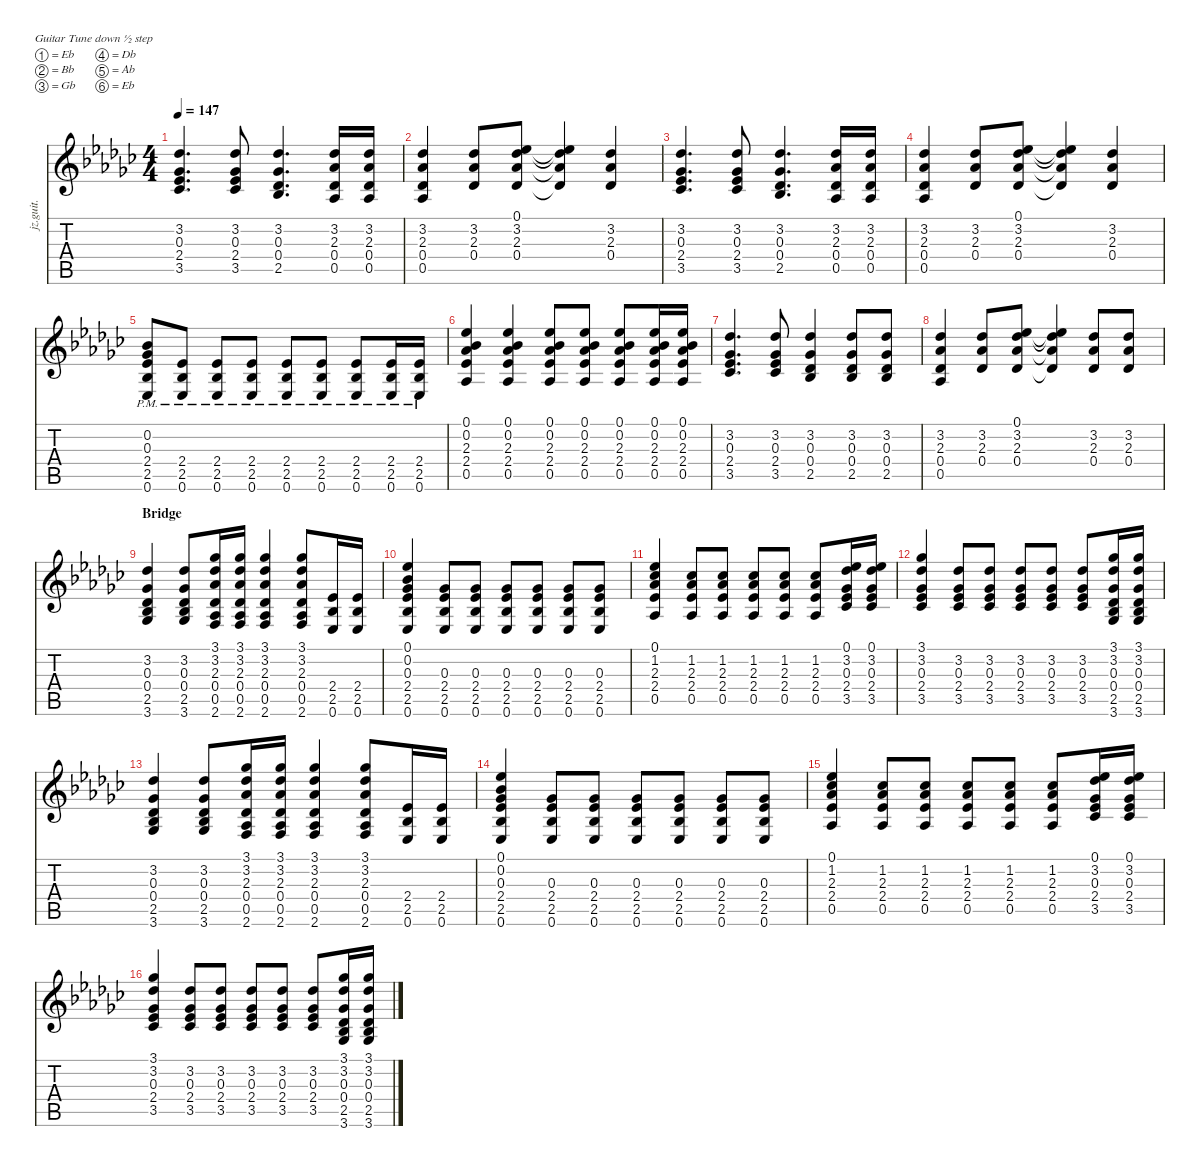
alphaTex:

\defaultSystemsLayout 4
\hideDynamics
\bracketExtendMode nobrackets
\otherSystemsTrackNameOrientation horizontal
\track ("Guitar (Billy)" "jz.guit.") {instrument electricguitarjazz}
\staff {score tabs}
\tuning (Eb4 Bb3 Gb3 Db3 Ab2 Eb2)
\ts (4 4)
\tempo 147
\clef g2
\ks ebminor
(3.2{acc b} 0.3{acc b} 2.4{acc b} 3.5{acc b}).4{d dy f beam Up} (3.2{acc b} 0.3{acc b} 2.4{acc b} 3.5{acc b}).8{beam Up} (3.2{acc b} 0.3{acc b} 0.4{acc b} 2.5{acc b}).4{d beam Up} (3.2{acc b} 2.3{acc b} 0.4{acc b} 0.5{acc b}).16{beam Up} (3.2{acc b} 2.3{acc b} 0.4{acc b} 0.5{acc b}).16{beam Up} |
(3.2{acc b} 2.3{acc b} 0.4{acc b} 0.5{acc b}).4{beam Up} (3.2{acc b} 2.3{acc b} 0.4{acc b}).8{beam Up} (0.1{acc b} 3.2{acc b} 2.3{acc b} 0.4{acc b}).8{beam Up} (0.1{t acc b} 3.2{t acc b} 2.3{t acc b} 0.4{t acc b}).4{beam Up} (3.2{acc b} 2.3{acc b} 0.4{acc b}).4{beam Up} |
(3.2{acc b} 0.3{acc b} 2.4{acc b} 3.5{acc b}).4{d beam Up} (3.2{acc b} 0.3{acc b} 2.4{acc b} 3.5{acc b}).8{beam Up} (3.2{acc b} 0.3{acc b} 0.4{acc b} 2.5{acc b}).4{d beam Up} (3.2{acc b} 2.3{acc b} 0.4{acc b} 0.5{acc b}).16{beam Up} (3.2{acc b} 2.3{acc b} 0.4{acc b} 0.5{acc b}).16{beam Up} |
(3.2{acc b} 2.3{acc b} 0.4{acc b} 0.5{acc b}).4{beam Up} (3.2{acc b} 2.3{acc b} 0.4{acc b}).8{beam Up} (0.1{acc b} 3.2{acc b} 2.3{acc b} 0.4{acc b}).8{beam Up} (0.1{t acc b} 3.2{t acc b} 2.3{t acc b} 0.4{t acc b}).4{beam Up} (3.2{acc b} 2.3{acc b} 0.4{acc b}).4{beam Up} |
(0.2{acc b} 0.3{acc b} 2.4{acc b} 2.5{pm acc b} 0.6{acc b}).8{beam Up} (2.4{acc b} 2.5{pm acc b} 0.6{acc b}).8{beam Up} (2.4{acc b} 2.5{pm acc b} 0.6{acc b}).8{beam Up} (2.4{acc b} 2.5{pm acc b} 0.6{acc b}).8{beam Up} (2.4{acc b} 2.5{pm acc b} 0.6{acc b}).8{beam Up} (2.4{acc b} 2.5{pm acc b} 0.6{acc b}).8{beam Up} (2.4{acc b} 2.5{pm acc b} 0.6{acc b}).8{beam Up} (2.4{acc b} 2.5{pm acc b} 0.6{acc b}).16{beam Up} (2.4{acc b} 2.5{pm acc b} 0.6{acc b}).16{beam Up} |
(0.1{acc b} 0.2{acc b} 2.3{acc b} 2.4{acc b} 0.5{acc b}).4{beam Up} (0.1{acc b} 0.2{acc b} 2.3{acc b} 2.4{acc b} 0.5{acc b}).4{beam Up} (0.1{acc b} 0.2{acc b} 2.3{acc b} 2.4{acc b} 0.5{acc b}).8{beam Up} (0.1{acc b} 0.2{acc b} 2.3{acc b} 2.4{acc b} 0.5{acc b}).8{beam Up} (0.1{acc b} 0.2{acc b} 2.3{acc b} 2.4{acc b} 0.5{acc b}).8{beam Up} (0.1{acc b} 0.2{acc b} 2.3{acc b} 2.4{acc b} 0.5{acc b}).16{beam Up} (0.1{acc b} 0.2{acc b} 2.3{acc b} 2.4{acc b} 0.5{acc b}).16{beam Up} |
(3.2{acc b} 0.3{acc b} 2.4{acc b} 3.5{acc b}).4{d beam Up} (3.2{acc b} 0.3{acc b} 2.4{acc b} 3.5{acc b}).8{beam Up} (3.2{acc b} 0.3{acc b} 0.4{acc b} 2.5{acc b}).4{beam Up} (3.2{acc b} 0.3{acc b} 0.4{acc b} 2.5{acc b}).8{beam Up} (3.2{acc b} 0.3{acc b} 0.4{acc b} 2.5{acc b}).8{beam Up} |
(3.2{acc b} 2.3{acc b} 0.4{acc b} 0.5{acc b}).4{beam Up} (3.2{acc b} 2.3{acc b} 0.4{acc b}).8{beam Up} (0.1{acc b} 3.2{acc b} 2.3{acc b} 0.4{acc b}).8{beam Up} (0.1{t acc b} 3.2{t acc b} 2.3{t acc b} 0.4{t acc b}).4{beam Up} (3.2{acc b} 2.3{acc b} 0.4{acc b}).8{beam Up} (3.2{acc b} 2.3{acc b} 0.4{acc b}).8{beam Up} |
\section ("" "Bridge")
(3.2{acc b} 0.3{acc b} 0.4{acc b} 2.5{acc b} 3.6{acc b}).4{beam Up} (3.2{acc b} 0.3{acc b} 0.4{acc b} 2.5{acc b} 3.6{acc b}).8{beam Up} (3.1{acc b} 3.2{acc b} 2.3{acc b} 0.4{acc b} 0.5{acc b} 2.6{acc forcenatural}).16{beam Up} (3.1{acc b} 3.2{acc b} 2.3{acc b} 0.4{acc b} 0.5{acc b} 2.6{acc forcenatural}).16{beam Up} (3.1{acc b} 3.2{acc b} 2.3{acc b} 0.4{acc b} 0.5{acc b} 2.6{acc forcenatural}).4{beam Up} (3.1{acc b} 3.2{acc b} 2.3{acc b} 0.4{acc b} 0.5{acc b} 2.6{acc forcenatural}).8{beam Up} (2.4{acc b} 2.5{acc b} 0.6{acc b}).16{beam Up} (2.4{acc b} 2.5{acc b} 0.6{acc b}).16{beam Up} |
(0.1{acc b} 0.2{acc b} 0.3{acc b} 2.4{acc b} 2.5{acc b} 0.6{acc b}).4{beam Up} (0.3{acc b} 2.4{acc b} 2.5{acc b} 0.6{acc b}).8{beam Up} (0.3{acc b} 2.4{acc b} 2.5{acc b} 0.6{acc b}).8{beam Up} (0.3{acc b} 2.4{acc b} 2.5{acc b} 0.6{acc b}).8{beam Up} (0.3{acc b} 2.4{acc b} 2.5{acc b} 0.6{acc b}).8{beam Up} (0.3{acc b} 2.4{acc b} 2.5{acc b} 0.6{acc b}).8{beam Up} (0.3{acc b} 2.4{acc b} 2.5{acc b} 0.6{acc b}).8{beam Up} |
(0.1{acc b} 1.2{acc b} 2.3{acc b} 2.4{acc b} 0.5{acc b}).4{beam Up} (1.2{acc b} 2.3{acc b} 2.4{acc b} 0.5{acc b}).8{beam Up} (1.2{acc b} 2.3{acc b} 2.4{acc b} 0.5{acc b}).8{beam Up} (1.2{acc b} 2.3{acc b} 2.4{acc b} 0.5{acc b}).8{beam Up} (1.2{acc b} 2.3{acc b} 2.4{acc b} 0.5{acc b}).8{beam Up} (1.2{acc b} 2.3{acc b} 2.4{acc b} 0.5{acc b}).8{beam Up} (0.1{acc b} 3.2{acc b} 0.3{acc b} 2.4{acc b} 3.5{acc b}).16{beam Up} (0.1{acc b} 3.2{acc b} 0.3{acc b} 2.4{acc b} 3.5{acc b}).16{beam Up} |
(3.1{acc b} 3.2{acc b} 0.3{acc b} 2.4{acc b} 3.5{acc b}).4{beam Up} (3.2{acc b} 0.3{acc b} 2.4{acc b} 3.5{acc b}).8{beam Up} (3.2{acc b} 0.3{acc b} 2.4{acc b} 3.5{acc b}).8{beam Up} (3.2{acc b} 0.3{acc b} 2.4{acc b} 3.5{acc b}).8{beam Up} (3.2{acc b} 0.3{acc b} 2.4{acc b} 3.5{acc b}).8{beam Up} (3.2{acc b} 0.3{acc b} 2.4{acc b} 3.5{acc b}).8{beam Up} (3.1{acc b} 3.2{acc b} 0.3{acc b} 0.4{acc b} 2.5{acc b} 3.6{acc b}).16{beam Up} (3.1{acc b} 3.2{acc b} 0.3{acc b} 0.4{acc b} 2.5{acc b} 3.6{acc b}).16{beam Up} |
(3.2{acc b} 0.3{acc b} 0.4{acc b} 2.5{acc b} 3.6{acc b}).4{beam Up} (3.2{acc b} 0.3{acc b} 0.4{acc b} 2.5{acc b} 3.6{acc b}).8{beam Up} (3.1{acc b} 3.2{acc b} 2.3{acc b} 0.4{acc b} 0.5{acc b} 2.6{acc forcenatural}).16{beam Up} (3.1{acc b} 3.2{acc b} 2.3{acc b} 0.4{acc b} 0.5{acc b} 2.6{acc forcenatural}).16{beam Up} (3.1{acc b} 3.2{acc b} 2.3{acc b} 0.4{acc b} 0.5{acc b} 2.6{acc forcenatural}).4{beam Up} (3.1{acc b} 3.2{acc b} 2.3{acc b} 0.4{acc b} 0.5{acc b} 2.6{acc forcenatural}).8{beam Up} (2.4{acc b} 2.5{acc b} 0.6{acc b}).16{beam Up} (2.4{acc b} 2.5{acc b} 0.6{acc b}).16{beam Up} |
(0.1{acc b} 0.2{acc b} 0.3{acc b} 2.4{acc b} 2.5{acc b} 0.6{acc b}).4{beam Up} (0.3{acc b} 2.4{acc b} 2.5{acc b} 0.6{acc b}).8{beam Up} (0.3{acc b} 2.4{acc b} 2.5{acc b} 0.6{acc b}).8{beam Up} (0.3{acc b} 2.4{acc b} 2.5{acc b} 0.6{acc b}).8{beam Up} (0.3{acc b} 2.4{acc b} 2.5{acc b} 0.6{acc b}).8{beam Up} (0.3{acc b} 2.4{acc b} 2.5{acc b} 0.6{acc b}).8{beam Up} (0.3{acc b} 2.4{acc b} 2.5{acc b} 0.6{acc b}).8{beam Up} |
(0.1{acc b} 1.2{acc b} 2.3{acc b} 2.4{acc b} 0.5{acc b}).4{beam Up} (1.2{acc b} 2.3{acc b} 2.4{acc b} 0.5{acc b}).8{beam Up} (1.2{acc b} 2.3{acc b} 2.4{acc b} 0.5{acc b}).8{beam Up} (1.2{acc b} 2.3{acc b} 2.4{acc b} 0.5{acc b}).8{beam Up} (1.2{acc b} 2.3{acc b} 2.4{acc b} 0.5{acc b}).8{beam Up} (1.2{acc b} 2.3{acc b} 2.4{acc b} 0.5{acc b}).8{beam Up} (0.1{acc b} 3.2{acc b} 0.3{acc b} 2.4{acc b} 3.5{acc b}).16{beam Up} (0.1{acc b} 3.2{acc b} 0.3{acc b} 2.4{acc b} 3.5{acc b}).16{beam Up} |
(3.1{acc b} 3.2{acc b} 0.3{acc b} 2.4{acc b} 3.5{acc b}).4{beam Up} (3.2{acc b} 0.3{acc b} 2.4{acc b} 3.5{acc b}).8{beam Up} (3.2{acc b} 0.3{acc b} 2.4{acc b} 3.5{acc b}).8{beam Up} (3.2{acc b} 0.3{acc b} 2.4{acc b} 3.5{acc b}).8{beam Up} (3.2{acc b} 0.3{acc b} 2.4{acc b} 3.5{acc b}).8{beam Up} (3.2{acc b} 0.3{acc b} 2.4{acc b} 3.5{acc b}).8{beam Up} (3.1{acc b} 3.2{acc b} 0.3{acc b} 0.4{acc b} 2.5{acc b} 3.6{acc b}).16{beam Up} (3.1{acc b} 3.2{acc b} 0.3{acc b} 0.4{acc b} 2.5{acc b} 3.6{acc b}).16{beam Up}
